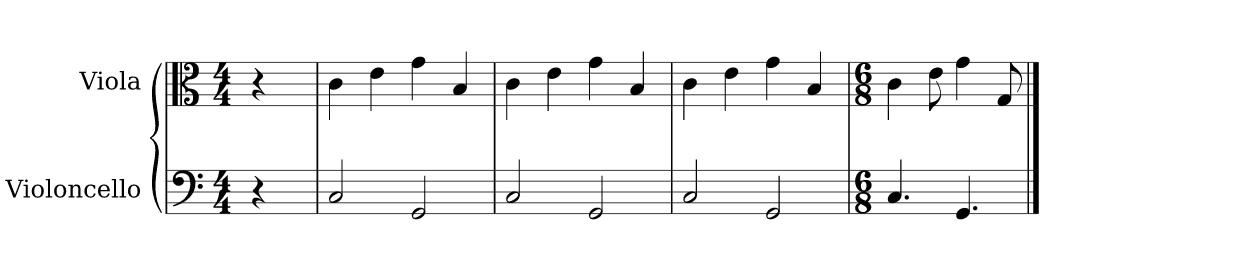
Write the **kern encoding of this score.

**kern	**kern
*part2	*part1
*staff2	*staff1
*I"Violoncello	*I"Viola
*I'Vc.	*I'Vla.
*clefF4	*clefC3
*M4/4	*M4/4
=1	=1
4r	4r
=2	=2
2C/	4c\
.	4e\
2GG/	4g\
.	4B/
=3	=3
2C/	4c\
.	4e\
2GG/	4g\
.	4B/
=4	=4
2C/	4c\
.	4e\
2GG/	4g\
.	4B/
=5	=5
*M6/8	*M6/8
4.C/	4c\
.	8e\
4.GG/	4g\
.	8G/
==	==
*-	*-
